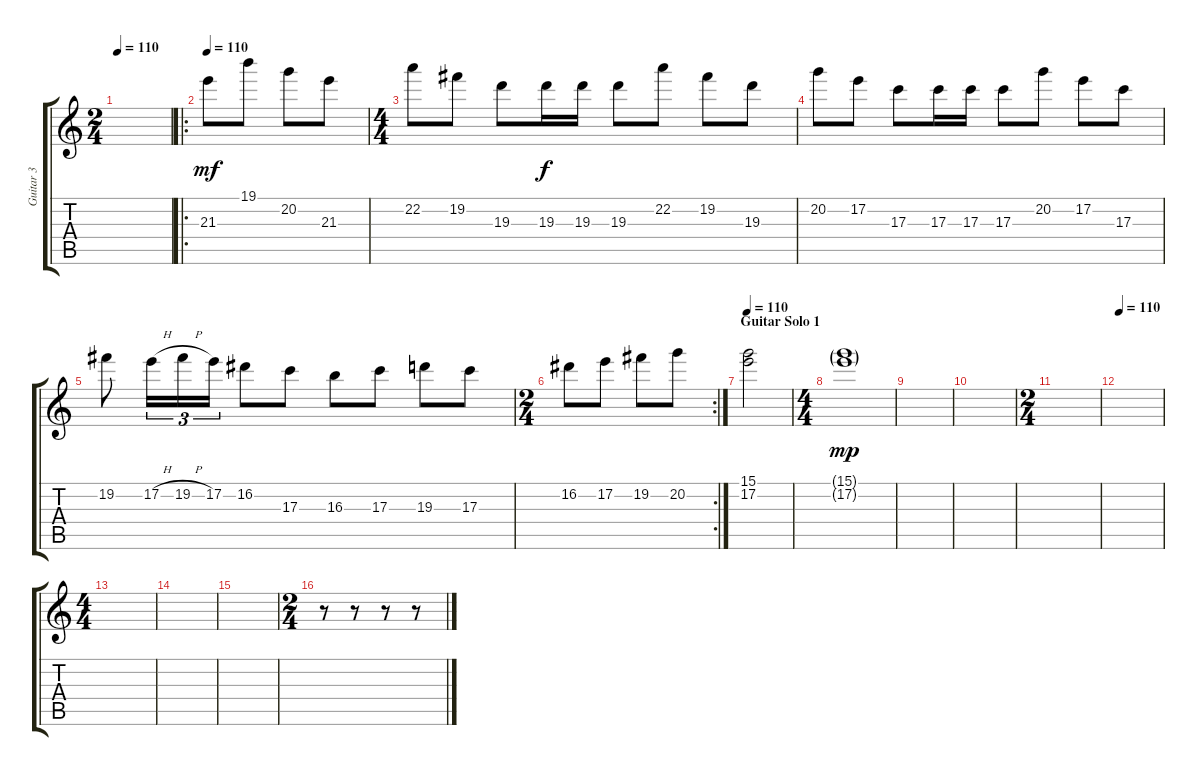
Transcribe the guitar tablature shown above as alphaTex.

\track ("Guitar 3" "Guitar 3") {instrument distortionguitar}
\staff {score tabs}
\tuning (E4 B3 G3 D3 A2 E2) {hide}
\ts (2 4)
\tempo 110
\clef g2
\ks c
|
\ro
\tempo 110
21.3.8{dy mf volume 16} 19.1.8 20.2.8 21.3.8 |
\ts (4 4)
22.2.8 19.2.8 19.3.8 19.3.16{dy f} 19.3.16 19.3.8 22.2.8 19.2.8 19.3.8 |
20.2.8 17.2.8 17.3.8 17.3.16 17.3.16 17.3.8 20.2.8 17.2.8 17.3.8 |
19.2.8 17.2{h}.16{tu (3 2)} 19.2{h}.16{tu (3 2)} 17.2.16{tu (3 2)} 16.2.8 17.3.8 16.3.8 17.3.8 19.3.8 17.3.8 |
\rc 2
\ts (2 4)
16.2.8 17.2.8 19.2.8 20.2.8 |
\section ("" "Guitar Solo 1")
\tempo 110
(15.1 17.2).2{volume 10} |
\ts (4 4)
(15.1{g} 17.2{g}).1{dy mp} |
|
|
\ts (2 4)
|
\tempo 110
|
\ts (4 4)
|
|
|
\ts (2 4)
r.8 r.8 r.8 r.8
